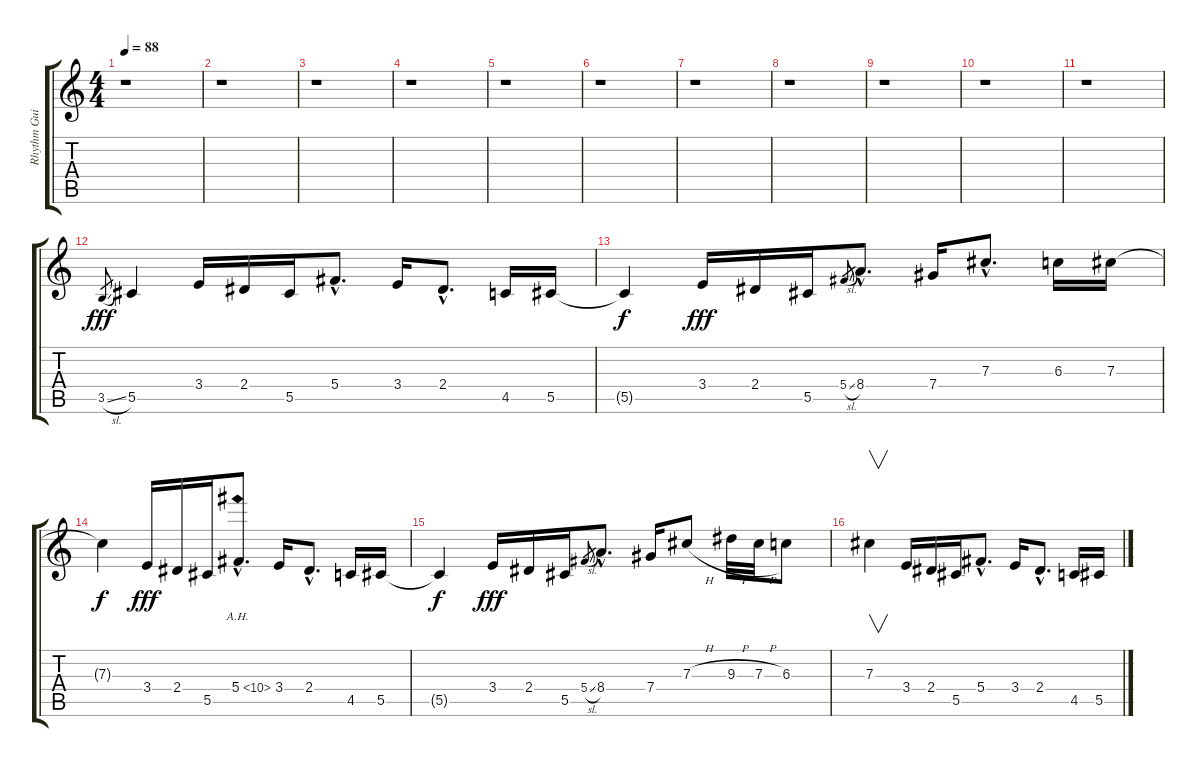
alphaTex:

\track ("Rhythm Guitar" "Rhythm Gui") {instrument overdrivenguitar}
\staff {score tabs}
\tuning (Eb4 Bb3 Gb3 Db3 Ab2 Eb2) {hide}
\ts (4 4)
\tempo 88
\clef g2
\ks c
r.1{dy fff} |
r.1 |
r.1 |
r.1 |
r.1 |
r.1 |
r.1 |
r.1 |
r.1 |
r.1 |
r.1 |
3.5{sl}.8{gr} 5.5.4 3.4.16 2.4.16 5.5.16 5.4{hac}.8{d} 3.4.16 2.4{hac}.8{d} 4.5.16 5.5.16 |
5.5{t}.4{dy f} 3.4.16{dy fff} 2.4.16 5.5.16 5.4{sl}.8{gr} 8.4{hac}.8{d} 7.4.16 7.3{hac}.8{d} 6.3.16 7.3.16 |
7.3{t}.4{dy f} 3.4.16{dy fff} 2.4.16 5.5.16 5.4{ah 5 hac}.8{d} 3.4.16 2.4{hac}.8{d} 4.5.16 5.5.16 |
5.5{t}.4{dy f} 3.4.16{dy fff} 2.4.16 5.5.16 5.4{sl}.8{gr} 8.4{hac}.8{d} 7.4.16 7.3{h}.8 9.3{h}.32 7.3{h}.32 6.3.8 |
7.3.4{v} 3.4.16 2.4.16 5.5.16 5.4{hac}.8{d} 3.4.16 2.4{hac}.8{d} 4.5.16 5.5.16
